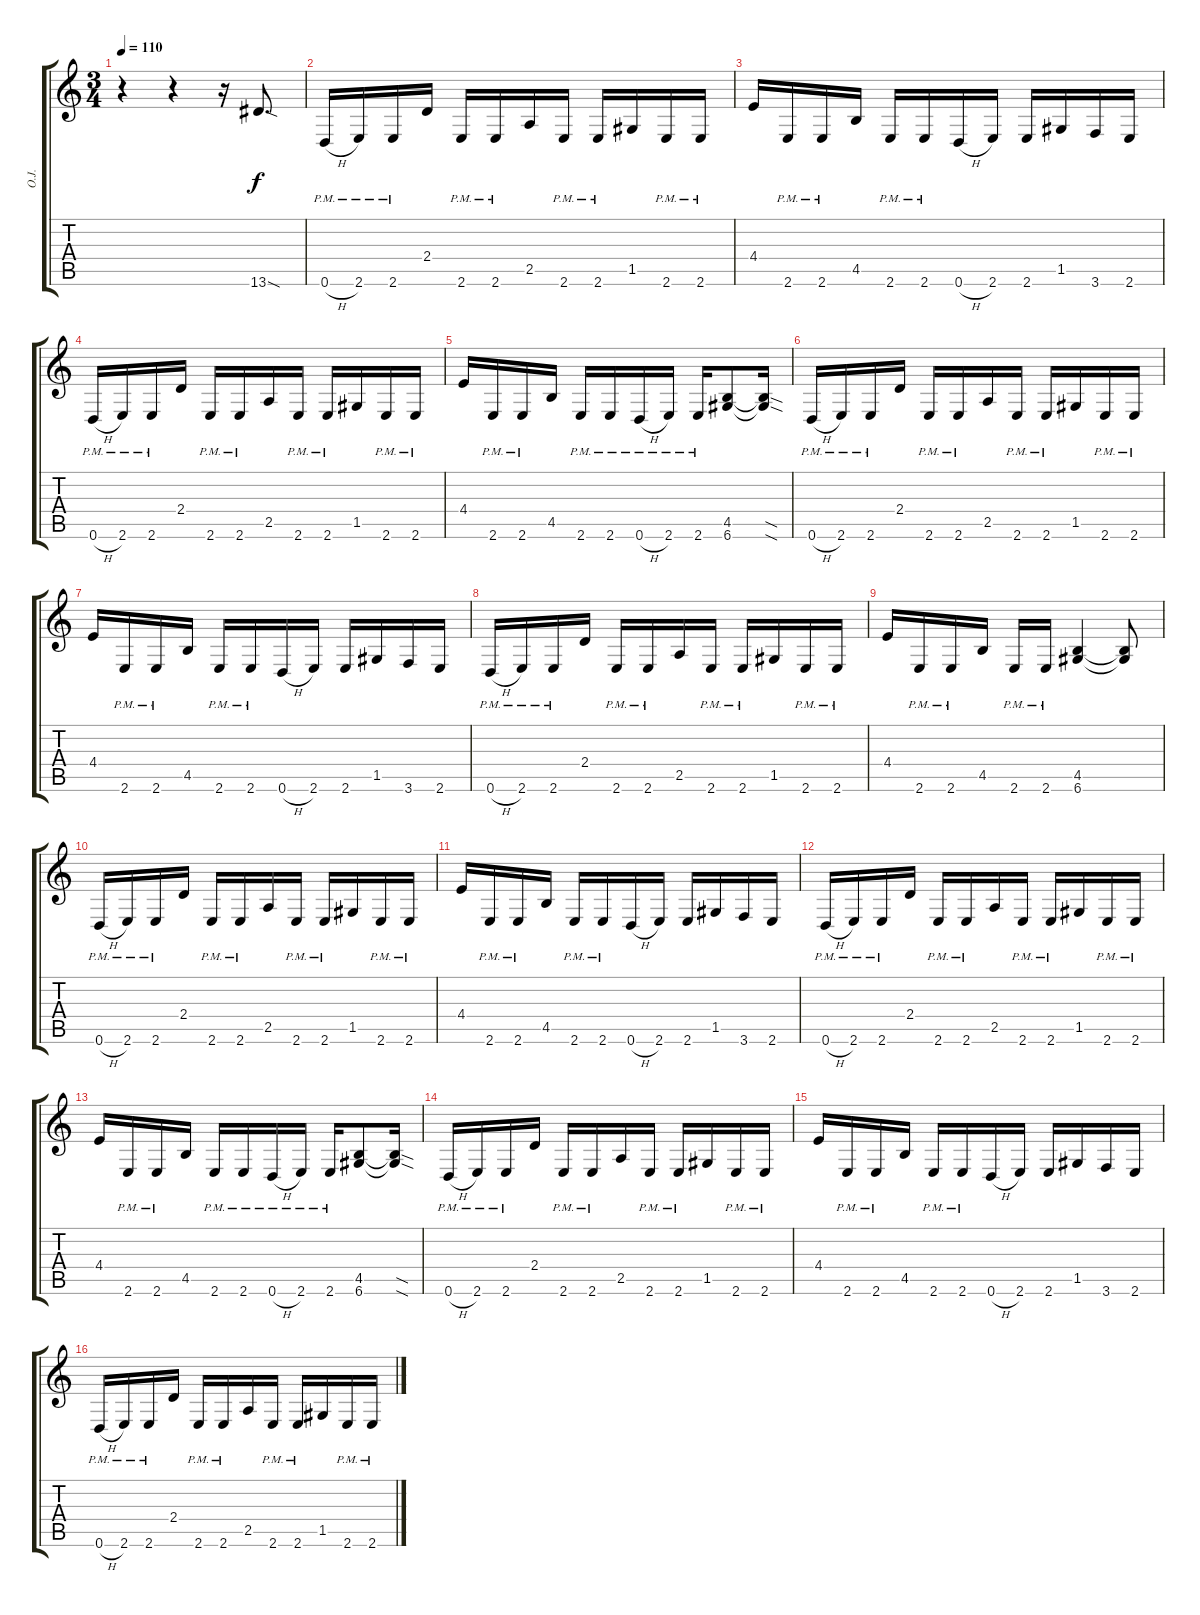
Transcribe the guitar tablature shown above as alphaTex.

\track ("O.J." "O.J.") {instrument distortionguitar}
\staff {score tabs}
\tuning (D4 A3 F3 C3 G2 D2) {hide}
\ts (3 4)
\tempo 110
\clef g2
\ks c
r.4{dy f} r.4 r.16 13.6{sod}.8{d} |
0.6{h pm}.16 2.6{pm}.16 2.6{pm}.16 2.4.16 2.6{pm}.16 2.6{pm}.16 2.5.16 2.6{pm}.16 2.6{pm}.16 1.5.16 2.6{pm}.16 2.6{pm}.16 |
4.4.16 2.6{pm}.16 2.6{pm}.16 4.5.16 2.6{pm}.16 2.6{pm}.16 0.6{h}.16 2.6.16 2.6.16 1.5.16 3.6.16 2.6.16 |
0.6{h pm}.16 2.6{pm}.16 2.6{pm}.16 2.4.16 2.6{pm}.16 2.6{pm}.16 2.5.16 2.6{pm}.16 2.6{pm}.16 1.5.16 2.6{pm}.16 2.6{pm}.16 |
4.4.16 2.6{pm}.16 2.6{pm}.16 4.5.16 2.6{pm}.16 2.6{pm}.16 0.6{h pm}.16 2.6{pm}.16 2.6{pm}.16 (4.5 6.6).8 (4.5{sod t} 6.6{sod t}).16 |
0.6{h pm}.16 2.6{pm}.16 2.6{pm}.16 2.4.16 2.6{pm}.16 2.6{pm}.16 2.5.16 2.6{pm}.16 2.6{pm}.16 1.5.16 2.6{pm}.16 2.6{pm}.16 |
4.4.16 2.6{pm}.16 2.6{pm}.16 4.5.16 2.6{pm}.16 2.6{pm}.16 0.6{h}.16 2.6.16 2.6.16 1.5.16 3.6.16 2.6.16 |
0.6{h pm}.16 2.6{pm}.16 2.6{pm}.16 2.4.16 2.6{pm}.16 2.6{pm}.16 2.5.16 2.6{pm}.16 2.6{pm}.16 1.5.16 2.6{pm}.16 2.6{pm}.16 |
4.4.16 2.6{pm}.16 2.6{pm}.16 4.5.16 2.6{pm}.16 2.6{pm}.16 (4.5 6.6).4 (4.5{t} 6.6{t}).8 |
0.6{h pm}.16 2.6{pm}.16 2.6{pm}.16 2.4.16 2.6{pm}.16 2.6{pm}.16 2.5.16 2.6{pm}.16 2.6{pm}.16 1.5.16 2.6{pm}.16 2.6{pm}.16 |
4.4.16 2.6{pm}.16 2.6{pm}.16 4.5.16 2.6{pm}.16 2.6{pm}.16 0.6{h}.16 2.6.16 2.6.16 1.5.16 3.6.16 2.6.16 |
0.6{h pm}.16 2.6{pm}.16 2.6{pm}.16 2.4.16 2.6{pm}.16 2.6{pm}.16 2.5.16 2.6{pm}.16 2.6{pm}.16 1.5.16 2.6{pm}.16 2.6{pm}.16 |
4.4.16 2.6{pm}.16 2.6{pm}.16 4.5.16 2.6{pm}.16 2.6{pm}.16 0.6{h pm}.16 2.6{pm}.16 2.6{pm}.16 (4.5 6.6).8 (4.5{sod t} 6.6{sod t}).16 |
0.6{h pm}.16 2.6{pm}.16 2.6{pm}.16 2.4.16 2.6{pm}.16 2.6{pm}.16 2.5.16 2.6{pm}.16 2.6{pm}.16 1.5.16 2.6{pm}.16 2.6{pm}.16 |
4.4.16 2.6{pm}.16 2.6{pm}.16 4.5.16 2.6{pm}.16 2.6{pm}.16 0.6{h}.16 2.6.16 2.6.16 1.5.16 3.6.16 2.6.16 |
0.6{h pm}.16 2.6{pm}.16 2.6{pm}.16 2.4.16 2.6{pm}.16 2.6{pm}.16 2.5.16 2.6{pm}.16 2.6{pm}.16 1.5.16 2.6{pm}.16 2.6{pm}.16
